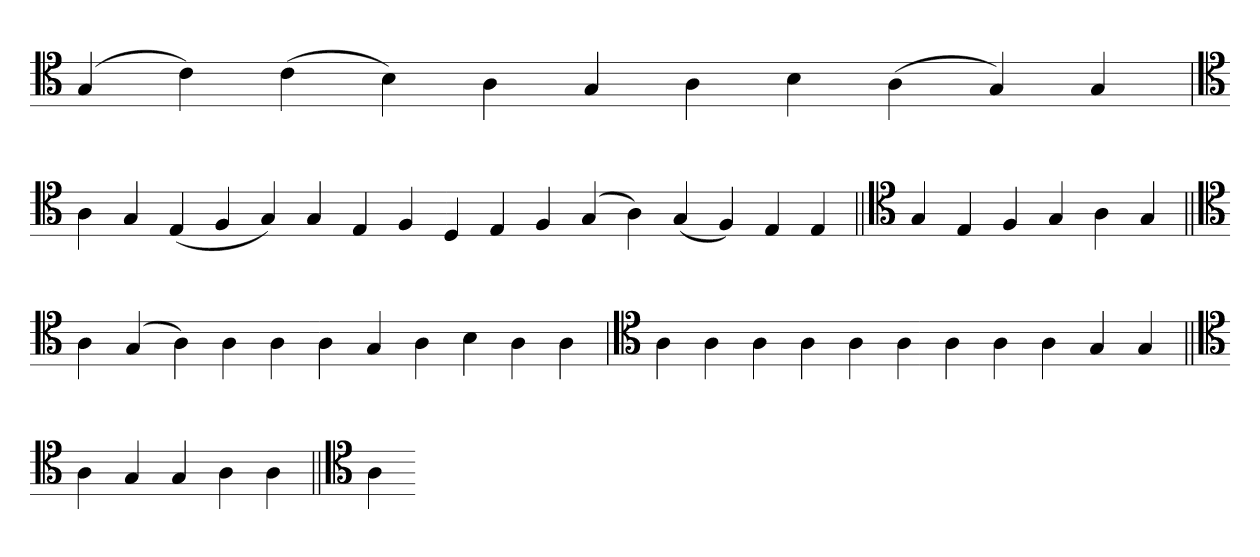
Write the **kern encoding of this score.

**kern
*part1
*staff1
*clefC4
=
(4G
4c)
(4c
4B)
4A
4G
4A
4B
(4A
4G)
4G
='
*clefC4
4A
4G
(4E
4F
4G)
4G
4E
4F
4D
4E
4F
(4G
4A)
(4G
4F)
4E
4E
=||
*clefC4
4G
4E
4F
4G
4A
4G
=||
*clefC4
4A
(4G
4A)
4A
4A
4A
4G
4A
4B
4A
4A
=
*clefC4
4A
4A
4A
4A
4A
4A
4A
4A
4A
4G
4G
=||
*clefC4
4A
4G
4G
4A
4A
=||
*clefC4
4A
=-
*-
